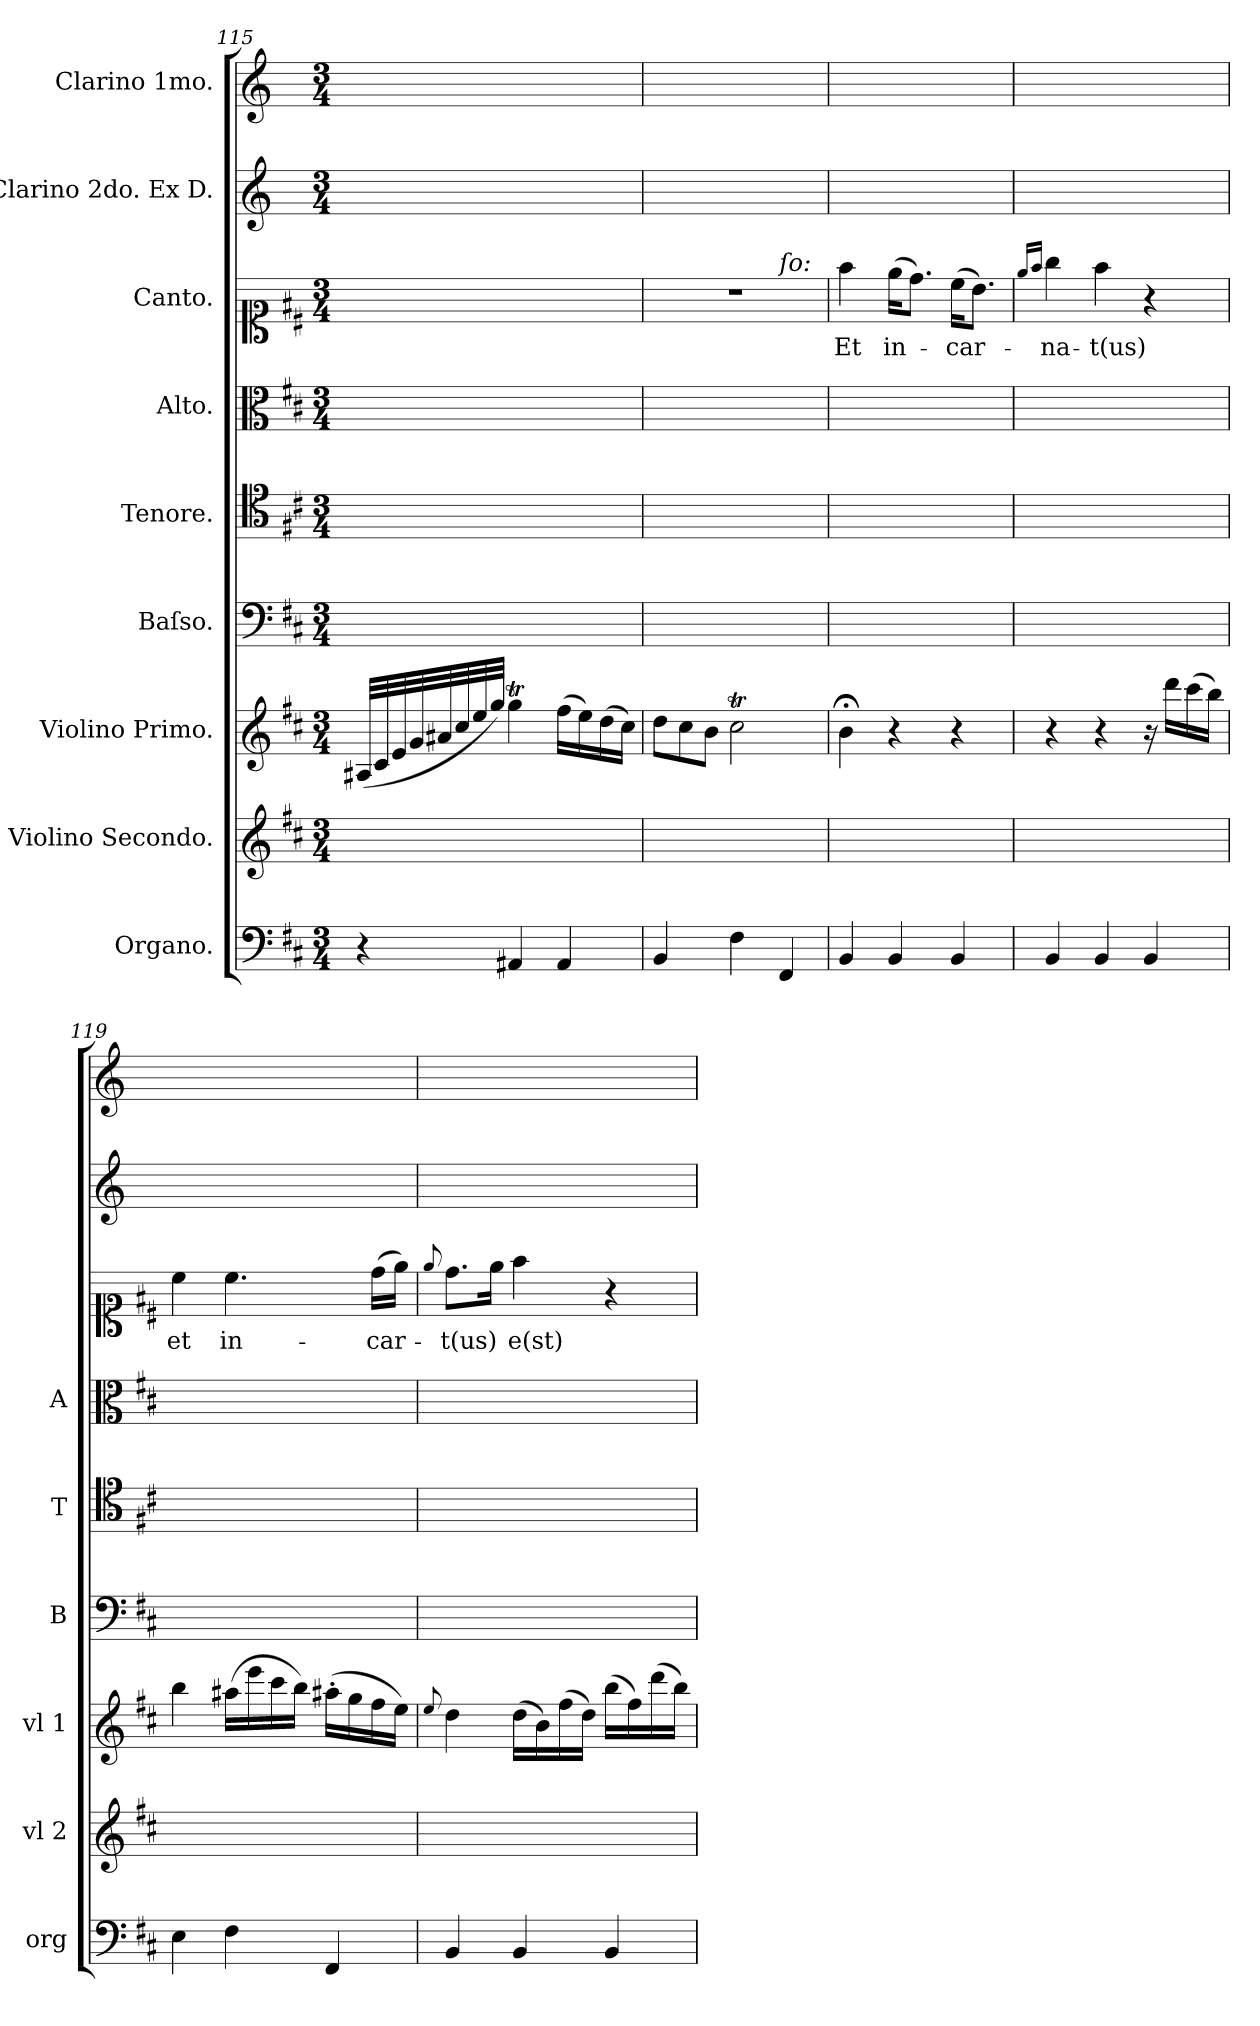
**kern	**kern	**kern	**kern	**kern	**kern	**kern	**text	**kern	**kern
*part9	*part8	*part7	*part6	*part5	*part4	*part3	*part3	*part2	*part1
*staff9	*staff8	*staff7	*staff6	*staff5	*staff4	*staff3	*staff3	*staff2	*staff1
*I"Organo.	*I"Violino Secondo.	*I"Violino Primo.	*I"Baſso.	*I"Tenore.	*I"Alto.	*I"Canto.	*	*I"Clarino 2do. Ex D.	*I"Clarino 1mo.
*I'org	*I'vl 2	*I'vl 1	*I'B	*I'T	*I'A	*	*	*	*
*clefF4	*clefG2	*clefG2	*clefF4	*clefC4	*clefC3	*clefC1	*	*clefG2	*clefG2
*	*	*	*	*	*	*	*	*ITrd-1c-2	*ITrd-1c-2
*k[f#c#]	*k[f#c#]	*k[f#c#]	*k[f#c#]	*k[f#c#]	*k[f#c#]	*k[f#c#]	*	*k[f#c#]	*k[f#c#]
*M3/4	*M3/4	*M3/4	*M3/4	*M3/4	*M3/4	*M3/4	*	*M3/4	*M3/4
=115	=115	=115	=115	=115	=115	=115	=115	=115	=115
4r	2.ryy	(<32A#X/LLL	2.ryy	2.ryy	2.ryy	2.ryy	.	2.ryy	2.ryy
.	.	32c#/	.	.	.	.	.	.	.
.	.	32e/	.	.	.	.	.	.	.
.	.	32g/	.	.	.	.	.	.	.
.	.	32a#X/	.	.	.	.	.	.	.
.	.	32cc#/	.	.	.	.	.	.	.
.	.	32ee/	.	.	.	.	.	.	.
.	.	32gg/JJJ)	.	.	.	.	.	.	.
4AA#X/	.	4ggT\	.	.	.	.	.	.	.
4AA#/	.	(>16ff#\LL	.	.	.	.	.	.	.
.	.	16ee\)	.	.	.	.	.	.	.
.	.	(>16dd\	.	.	.	.	.	.	.
.	.	16cc#\JJ)	.	.	.	.	.	.	.
=116	=116	=116	=116	=116	=116	=116	=116	=116	=116
*	*	*Xtuplet	*	*	*	*	*	*	*
*	*	*	*	*	*	*^	*	*	*
4BB/	2.ryy	12dd\L	2.ryy	2.ryy	2.ryy	2.r	2ryy	.	2.ryy	2.ryy
.	.	12cc#\	.	.	.	.	.	.	.	.
.	.	12b\J	.	.	.	.	.	.	.	.
4F#\	.	2cc#t\	.	.	.	.	.	.	.	.
!	!	!	!	!	!	!	!LO:TX:a:i:t=ſo&colon;	!	!	!
4FF#/	.	.	.	.	.	.	4ryy	.	.	.
*	*	*	*	*	*	*v	*v	*	*	*
=117	=117	=117	=117	=117	=117	=117	=117	=117	=117
4BB/	2.ryy	4b;<;\	2.ryy	2.ryy	2.ryy	4ff#\	Et	2.ryy	2.ryy
4BB/	.	4r	.	.	.	(>16ee\KL	in-	.	.
.	.	.	.	.	.	8.dd\J)	.	.	.
4BB/	.	4r	.	.	.	(>16cc#\KL	-car-	.	.
.	.	.	.	.	.	8.b\J)	.	.	.
=118	=118	=118	=118	=118	=118	=118	=118	=118	=118
.	.	.	.	.	.	16qqee/LL	.	.	.
.	.	.	.	.	.	16qqff#/JJ	.	.	.
4BB/	2.ryy	4r	2.ryy	2.ryy	2.ryy	4gg\	-na-	2.ryy	2.ryy
4BB/	.	4r	.	.	.	4ff#\	-t(us)	.	.
4BB/	.	16r	.	.	.	4r	.	.	.
.	.	16ddd\LL	.	.	.	.	.	.	.
.	.	(>16ccc#\	.	.	.	.	.	.	.
.	.	16bb\JJ)	.	.	.	.	.	.	.
=119	=119	=119	=119	=119	=119	=119	=119	=119	=119
4E\	2.ryy	4bb\	2.ryy	2.ryy	2.ryy	4cc#\	et	2.ryy	2.ryy
4F#\	.	(>16aa#X\LL	.	.	.	4.cc#\	in-	.	.
.	.	16eee\	.	.	.	.	.	.	.
.	.	16ccc#\	.	.	.	.	.	.	.
.	.	16bb\JJ)	.	.	.	.	.	.	.
4FF#/	.	(>16aa#X'\LL	.	.	.	.	.	.	.
.	.	16gg\	.	.	.	.	.	.	.
.	.	16ff#\	.	.	.	(>16dd\LL	-car-	.	.
.	.	16ee\JJ)	.	.	.	16ee\JJ)	.	.	.
=120	=120	=120	=120	=120	=120	=120	=120	=120	=120
.	.	8qqee/	.	.	.	8qqee/	.	.	.
4BB/	2.ryy	4dd\	2.ryy	2.ryy	2.ryy	8.dd\L	-t(us)	2.ryy	2.ryy
.	.	.	.	.	.	16ee\Jk	.	.	.
4BB/	.	(>16dd\LL	.	.	.	4ff#\	e(st)	.	.
.	.	16b\)	.	.	.	.	.	.	.
.	.	(>16ff#\	.	.	.	.	.	.	.
.	.	16dd\JJ)	.	.	.	.	.	.	.
4BB/	.	(>16bb\LL	.	.	.	4r	.	.	.
.	.	16ff#\)	.	.	.	.	.	.	.
.	.	(>16ddd\	.	.	.	.	.	.	.
.	.	16bb\JJ)	.	.	.	.	.	.	.
=	=	=	=	=	=	=	=	=	=
*-	*-	*-	*-	*-	*-	*-	*-	*-	*-
